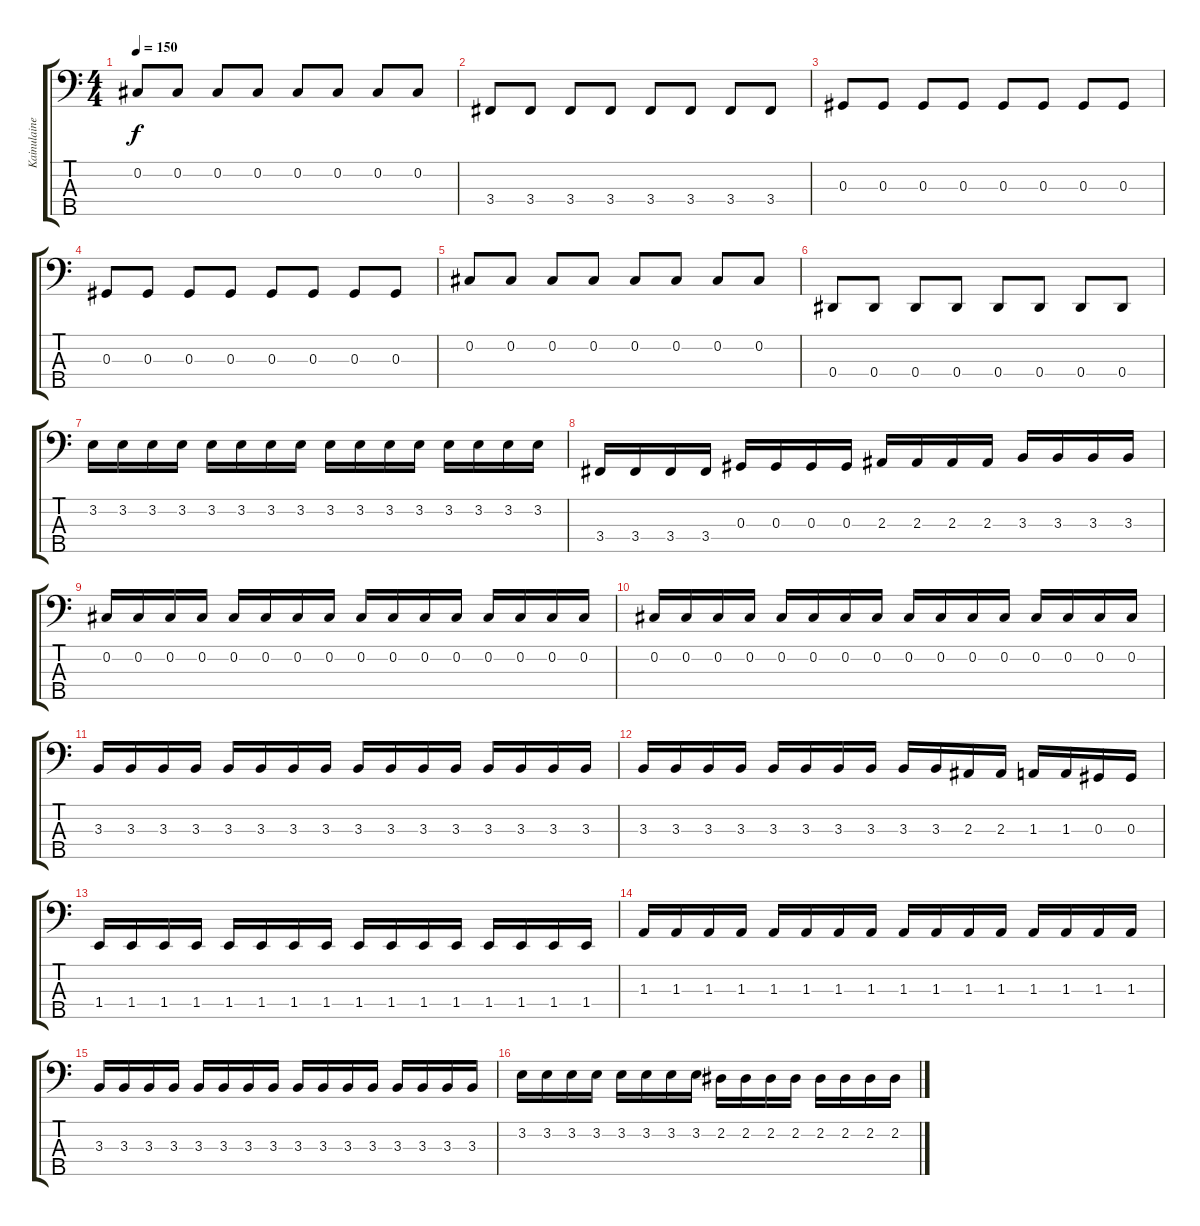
\track ("Kainulainen" "Kainulaine") {instrument electricbassfinger}
\staff {score tabs}
\tuning (Gb2 Db2 Ab1 Eb1 Bb0) {hide}
\ts (4 4)
\tempo 150
\clef f4
\ks c
0.2.8{dy f} 0.2.8 0.2.8 0.2.8 0.2.8 0.2.8 0.2.8 0.2.8 |
3.4.8 3.4.8 3.4.8 3.4.8 3.4.8 3.4.8 3.4.8 3.4.8 |
0.3.8 0.3.8 0.3.8 0.3.8 0.3.8 0.3.8 0.3.8 0.3.8 |
0.3.8 0.3.8 0.3.8 0.3.8 0.3.8 0.3.8 0.3.8 0.3.8 |
0.2.8 0.2.8 0.2.8 0.2.8 0.2.8 0.2.8 0.2.8 0.2.8 |
0.4.8 0.4.8 0.4.8 0.4.8 0.4.8 0.4.8 0.4.8 0.4.8 |
3.2.16 3.2.16 3.2.16 3.2.16 3.2.16 3.2.16 3.2.16 3.2.16 3.2.16 3.2.16 3.2.16 3.2.16 3.2.16 3.2.16 3.2.16 3.2.16 |
3.4.16 3.4.16 3.4.16 3.4.16 0.3.16 0.3.16 0.3.16 0.3.16 2.3.16 2.3.16 2.3.16 2.3.16 3.3.16 3.3.16 3.3.16 3.3.16 |
0.2.16 0.2.16 0.2.16 0.2.16 0.2.16 0.2.16 0.2.16 0.2.16 0.2.16 0.2.16 0.2.16 0.2.16 0.2.16 0.2.16 0.2.16 0.2.16 |
0.2.16 0.2.16 0.2.16 0.2.16 0.2.16 0.2.16 0.2.16 0.2.16 0.2.16 0.2.16 0.2.16 0.2.16 0.2.16 0.2.16 0.2.16 0.2.16 |
3.3.16 3.3.16 3.3.16 3.3.16 3.3.16 3.3.16 3.3.16 3.3.16 3.3.16 3.3.16 3.3.16 3.3.16 3.3.16 3.3.16 3.3.16 3.3.16 |
3.3.16 3.3.16 3.3.16 3.3.16 3.3.16 3.3.16 3.3.16 3.3.16 3.3.16 3.3.16 2.3.16 2.3.16 1.3.16 1.3.16 0.3.16 0.3.16 |
1.4.16 1.4.16 1.4.16 1.4.16 1.4.16 1.4.16 1.4.16 1.4.16 1.4.16 1.4.16 1.4.16 1.4.16 1.4.16 1.4.16 1.4.16 1.4.16 |
1.3.16 1.3.16 1.3.16 1.3.16 1.3.16 1.3.16 1.3.16 1.3.16 1.3.16 1.3.16 1.3.16 1.3.16 1.3.16 1.3.16 1.3.16 1.3.16 |
3.3.16 3.3.16 3.3.16 3.3.16 3.3.16 3.3.16 3.3.16 3.3.16 3.3.16 3.3.16 3.3.16 3.3.16 3.3.16 3.3.16 3.3.16 3.3.16 |
3.2.16 3.2.16 3.2.16 3.2.16 3.2.16 3.2.16 3.2.16 3.2.16 2.2.16 2.2.16 2.2.16 2.2.16 2.2.16 2.2.16 2.2.16 2.2.16
